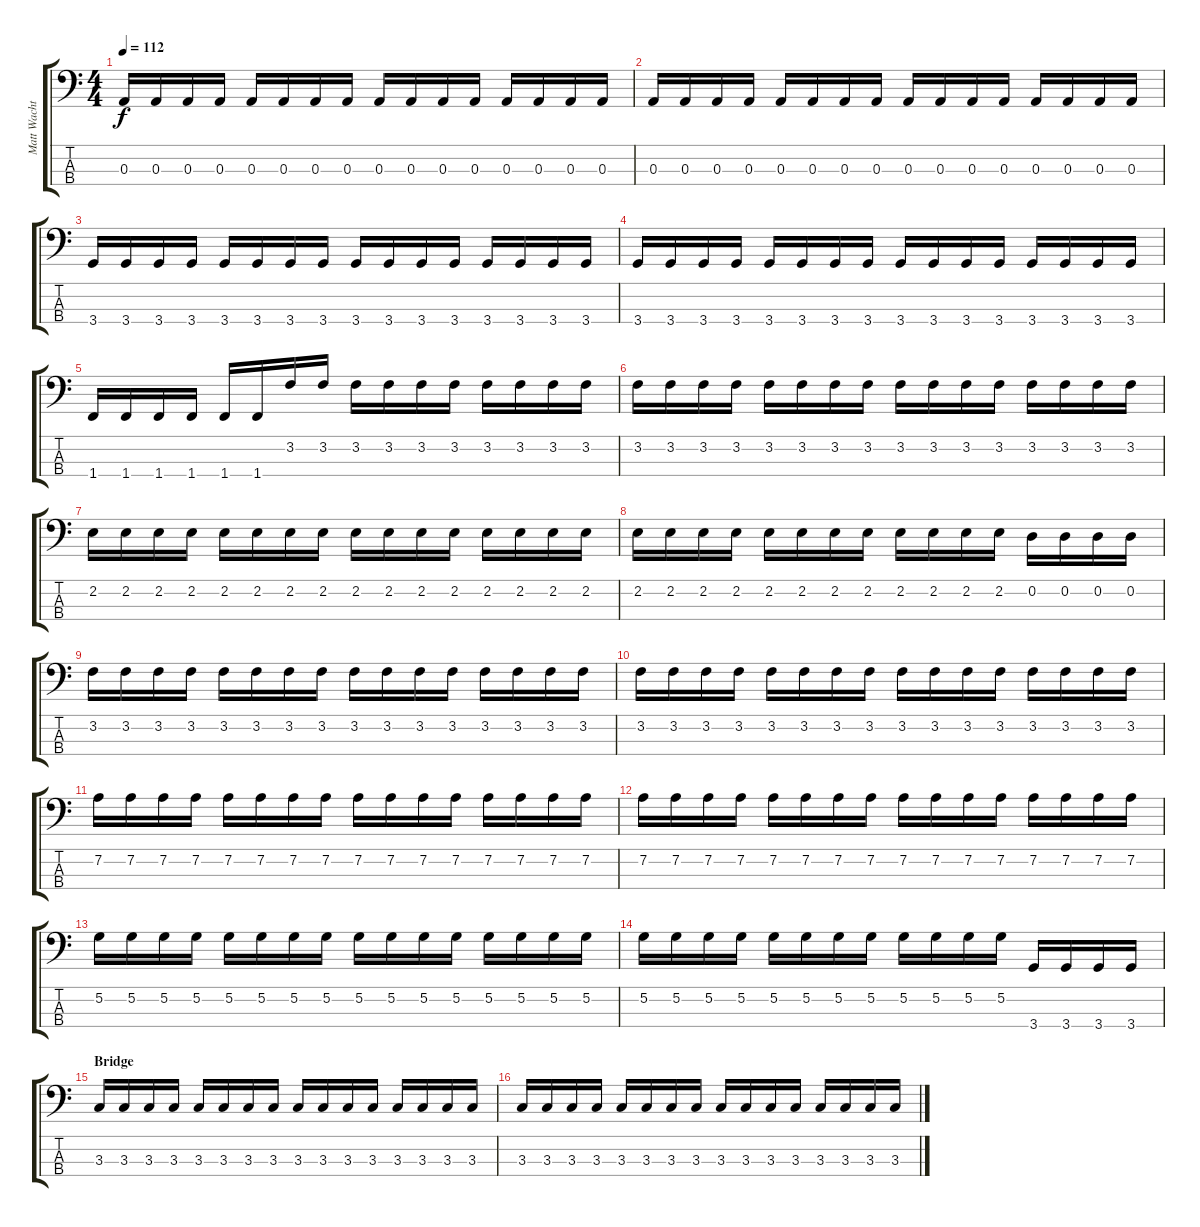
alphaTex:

\track ("Matt Wachter Bass" "Matt Wacht") {instrument electricbasspick}
\staff {score tabs}
\tuning (G2 D2 A1 E1) {hide}
\ts (4 4)
\tempo 112
\clef f4
\ks c
0.3.16{dy f} 0.3.16 0.3.16 0.3.16 0.3.16 0.3.16 0.3.16 0.3.16 0.3.16 0.3.16 0.3.16 0.3.16 0.3.16 0.3.16 0.3.16 0.3.16 |
0.3.16 0.3.16 0.3.16 0.3.16 0.3.16 0.3.16 0.3.16 0.3.16 0.3.16 0.3.16 0.3.16 0.3.16 0.3.16 0.3.16 0.3.16 0.3.16 |
3.4.16 3.4.16 3.4.16 3.4.16 3.4.16 3.4.16 3.4.16 3.4.16 3.4.16 3.4.16 3.4.16 3.4.16 3.4.16 3.4.16 3.4.16 3.4.16 |
3.4.16 3.4.16 3.4.16 3.4.16 3.4.16 3.4.16 3.4.16 3.4.16 3.4.16 3.4.16 3.4.16 3.4.16 3.4.16 3.4.16 3.4.16 3.4.16 |
1.4.16 1.4.16 1.4.16 1.4.16 1.4.16 1.4.16 3.2.16 3.2.16 3.2.16 3.2.16 3.2.16 3.2.16 3.2.16 3.2.16 3.2.16 3.2.16 |
3.2.16 3.2.16 3.2.16 3.2.16 3.2.16 3.2.16 3.2.16 3.2.16 3.2.16 3.2.16 3.2.16 3.2.16 3.2.16 3.2.16 3.2.16 3.2.16 |
2.2.16 2.2.16 2.2.16 2.2.16 2.2.16 2.2.16 2.2.16 2.2.16 2.2.16 2.2.16 2.2.16 2.2.16 2.2.16 2.2.16 2.2.16 2.2.16 |
2.2.16 2.2.16 2.2.16 2.2.16 2.2.16 2.2.16 2.2.16 2.2.16 2.2.16 2.2.16 2.2.16 2.2.16 0.2.16 0.2.16 0.2.16 0.2.16 |
3.2.16 3.2.16 3.2.16 3.2.16 3.2.16 3.2.16 3.2.16 3.2.16 3.2.16 3.2.16 3.2.16 3.2.16 3.2.16 3.2.16 3.2.16 3.2.16 |
3.2.16 3.2.16 3.2.16 3.2.16 3.2.16 3.2.16 3.2.16 3.2.16 3.2.16 3.2.16 3.2.16 3.2.16 3.2.16 3.2.16 3.2.16 3.2.16 |
7.2.16 7.2.16 7.2.16 7.2.16 7.2.16 7.2.16 7.2.16 7.2.16 7.2.16 7.2.16 7.2.16 7.2.16 7.2.16 7.2.16 7.2.16 7.2.16 |
7.2.16 7.2.16 7.2.16 7.2.16 7.2.16 7.2.16 7.2.16 7.2.16 7.2.16 7.2.16 7.2.16 7.2.16 7.2.16 7.2.16 7.2.16 7.2.16 |
5.2.16 5.2.16 5.2.16 5.2.16 5.2.16 5.2.16 5.2.16 5.2.16 5.2.16 5.2.16 5.2.16 5.2.16 5.2.16 5.2.16 5.2.16 5.2.16 |
5.2.16 5.2.16 5.2.16 5.2.16 5.2.16 5.2.16 5.2.16 5.2.16 5.2.16 5.2.16 5.2.16 5.2.16 3.4.16 3.4.16 3.4.16 3.4.16 |
\section ("" "Bridge")
3.3.16 3.3.16 3.3.16 3.3.16 3.3.16 3.3.16 3.3.16 3.3.16 3.3.16 3.3.16 3.3.16 3.3.16 3.3.16 3.3.16 3.3.16 3.3.16 |
3.3.16 3.3.16 3.3.16 3.3.16 3.3.16 3.3.16 3.3.16 3.3.16 3.3.16 3.3.16 3.3.16 3.3.16 3.3.16 3.3.16 3.3.16 3.3.16
